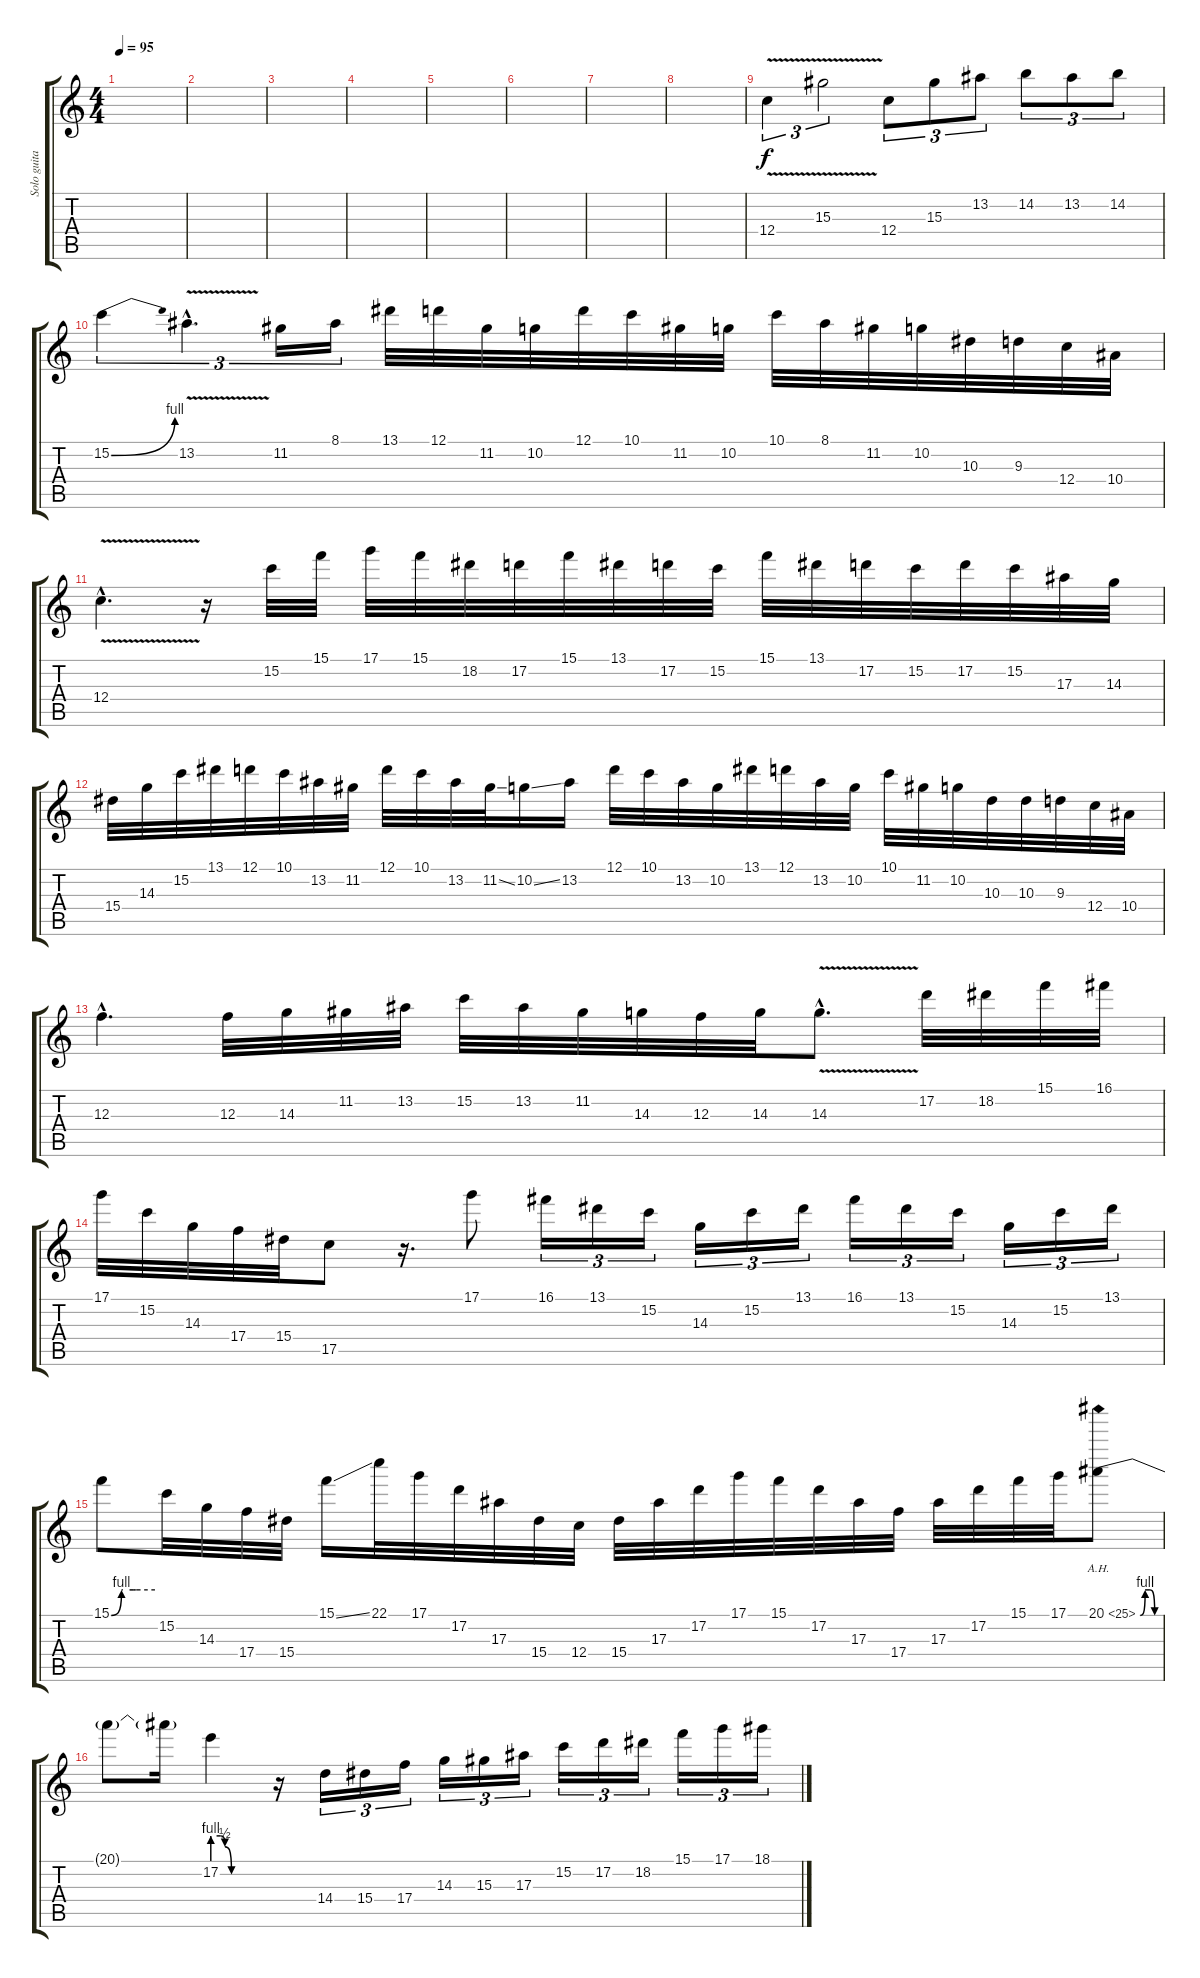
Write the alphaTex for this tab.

\track ("Solo guitar" "Solo guita") {instrument overdrivenguitar}
\staff {score tabs}
\tuning (D4 A3 F3 C3 G2 C2) {hide}
\ts (4 4)
\tempo 95
\clef g2
\ks c
|
|
|
|
|
|
|
|
12.4{v}.4{tu (3 2)} 15.3{v}.2{tu (3 2)} 12.4.8{tu (3 2)} 15.3.8{tu (3 2)} 13.2.8{tu (3 2)} 14.2.8{tu (3 2)} 13.2.8{tu (3 2)} 14.2.8{tu (3 2)} |
15.2{be (bend 0 0 60 4)}.4{tu (3 2)} 13.2{v hac}.4{d tu (3 2)} 11.2.16{tu (3 2)} 8.1.16{tu (3 2)} 13.1.32 12.1.32 11.2.32 10.2.32 12.1.32 10.1.32 11.2.32 10.2.32 10.1.32 8.1.32 11.2.32 10.2.32 10.3.32 9.3.32 12.4.32 10.4.32 |
12.4{v hac}.4{d} r.16 15.2.32 15.1.32 17.1.32 15.1.32 18.2.32 17.2.32 15.1.32 13.1.32 17.2.32 15.2.32 15.1.32 13.1.32 17.2.32 15.2.32 17.2.32 15.2.32 17.3.32 14.3.32 |
15.4.32 14.3.32 15.2.32 13.1.32 12.1.32 10.1.32 13.2.32 11.2.32 12.1.32 10.1.32 13.2.32 11.2{ss}.32 10.2{ss}.16 13.2.16 12.1.32 10.1.32 13.2.32 10.2.32 13.1.32 12.1.32 13.2.32 10.2.32 10.1.32 11.2.32 10.2.32 10.3.32 10.3.32 9.3.32 12.4.32 10.4.32 |
12.3{hac}.4{d} 12.3.32 14.3.32 11.2.32 13.2.32 15.2.32 13.2.32 11.2.32 14.3.32 12.3.32 14.3.32 14.3{v hac}.8{d} 17.2.32 18.2.32 15.1.32 16.1.32 |
17.1.32 15.2.32 14.3.32 17.4.32 15.4.32 17.5.8 r.16{d} 17.1.8 16.1.16{tu (3 2)} 13.1.16{tu (3 2)} 15.2.16{tu (3 2)} 14.3.16{tu (3 2)} 15.2.16{tu (3 2)} 13.1.16{tu (3 2)} 16.1.16{tu (3 2)} 13.1.16{tu (3 2)} 15.2.16{tu (3 2)} 14.3.16{tu (3 2)} 15.2.16{tu (3 2)} 13.1.16{tu (3 2)} |
15.1{be (custom 0 0 14 4 16 4 30 4 33 4 35 4 60 4)}.8 15.2.32 14.3.32 17.4.32 15.4.32 15.1{ss}.16 22.1.32 17.1.32 17.2.32 17.3.32 15.4.32 12.4.32 15.4.32 17.3.32 17.2.32 17.1.32 15.1.32 17.2.32 17.3.32 17.4.32 17.3.32 17.2.32 15.1.32 17.1.32 20.1{be (custom 0 0 15 4 30 4 45 0 60 0) ah 5}.8 |
20.1{t}.8 20.1{t}.16 17.2{be (custom 0 4 8 4 13 2 20 0 40 0 60 0)}.4 r.16 14.4.16{tu (3 2)} 15.4.16{tu (3 2)} 17.4.16{tu (3 2)} 14.3.16{tu (3 2)} 15.3.16{tu (3 2)} 17.3.16{tu (3 2)} 15.2.16{tu (3 2)} 17.2.16{tu (3 2)} 18.2.16{tu (3 2)} 15.1.16{tu (3 2)} 17.1.16{tu (3 2)} 18.1.16{tu (3 2)}
